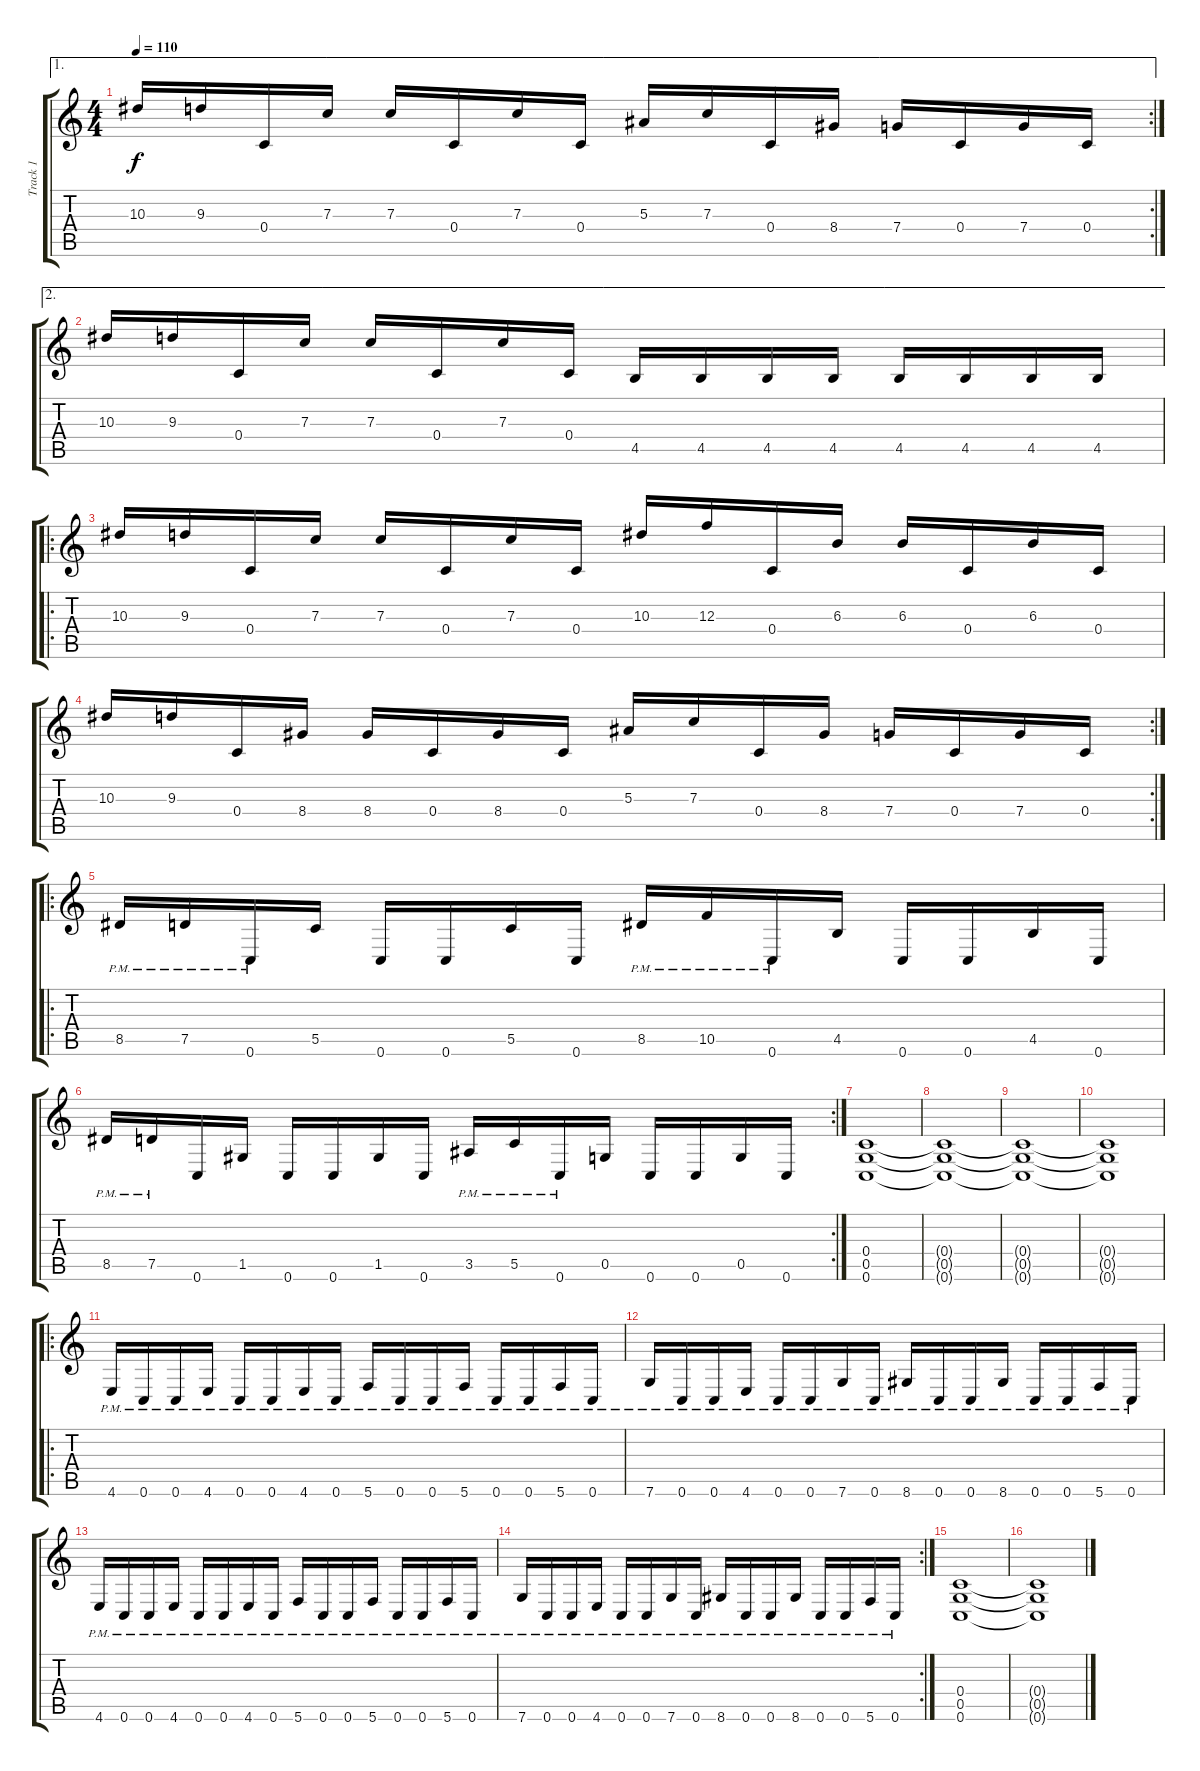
\track ("Track 1" "Track 1") {instrument distortionguitar}
\staff {score tabs}
\tuning (D4 A3 F3 C3 G2 C2) {hide}
\ae 1
\rc 2
\ts (4 4)
\tempo 110
\clef g2
\ks c
10.3.16{dy f} 9.3.16 0.4.16 7.3.16 7.3.16 0.4.16 7.3.16 0.4.16 5.3.16 7.3.16 0.4.16 8.4.16 7.4.16 0.4.16 7.4.16 0.4.16 |
\ae 2
10.3.16 9.3.16 0.4.16 7.3.16 7.3.16 0.4.16 7.3.16 0.4.16 4.5.16 4.5.16 4.5.16 4.5.16 4.5.16 4.5.16 4.5.16 4.5.16 |
\ro
10.3.16{balance 2} 9.3.16 0.4.16 7.3.16 7.3.16 0.4.16 7.3.16 0.4.16 10.3.16 12.3.16 0.4.16 6.3.16 6.3.16 0.4.16 6.3.16 0.4.16 |
\rc 2
10.3.16 9.3.16 0.4.16 8.4.16 8.4.16 0.4.16 8.4.16 0.4.16 5.3.16 7.3.16 0.4.16 8.4.16 7.4.16 0.4.16 7.4.16 0.4.16 |
\ro
8.5{pm}.16 7.5{pm}.16 0.6{pm}.16 5.5.16 0.6.16 0.6.16 5.5.16 0.6.16 8.5{pm}.16 10.5{pm}.16 0.6{pm}.16 4.5.16 0.6.16 0.6.16 4.5.16 0.6.16 |
\rc 2
8.5{pm}.16 7.5{pm}.16 0.6.16 1.5.16 0.6.16 0.6.16 1.5.16 0.6.16 3.5{pm}.16 5.5{pm}.16 0.6{pm}.16 0.5.16 0.6.16 0.6.16 0.5.16 0.6.16 |
(0.4 0.5 0.6).1 |
(0.4{t} 0.5{t} 0.6{t}).1 |
(0.4{t} 0.5{t} 0.6{t}).1 |
(0.4{t} 0.5{t} 0.6{t}).1 |
\ro
4.6{pm}.16 0.6{pm}.16 0.6{pm}.16 4.6{pm}.16 0.6{pm}.16 0.6{pm}.16 4.6{pm}.16 0.6{pm}.16 5.6{pm}.16 0.6{pm}.16 0.6{pm}.16 5.6{pm}.16 0.6{pm}.16 0.6{pm}.16 5.6{pm}.16 0.6{pm}.16 |
7.6{pm}.16 0.6{pm}.16 0.6{pm}.16 4.6{pm}.16 0.6{pm}.16 0.6{pm}.16 7.6{pm}.16 0.6{pm}.16 8.6{pm}.16 0.6{pm}.16 0.6{pm}.16 8.6{pm}.16 0.6{pm}.16 0.6{pm}.16 5.6{pm}.16 0.6{pm}.16 |
4.6{pm}.16 0.6{pm}.16 0.6{pm}.16 4.6{pm}.16 0.6{pm}.16 0.6{pm}.16 4.6{pm}.16 0.6{pm}.16 5.6{pm}.16 0.6{pm}.16 0.6{pm}.16 5.6{pm}.16 0.6{pm}.16 0.6{pm}.16 5.6{pm}.16 0.6{pm}.16 |
\rc 2
7.6{pm}.16 0.6{pm}.16 0.6{pm}.16 4.6{pm}.16 0.6{pm}.16 0.6{pm}.16 7.6{pm}.16 0.6{pm}.16 8.6{pm}.16 0.6{pm}.16 0.6{pm}.16 8.6{pm}.16 0.6{pm}.16 0.6{pm}.16 5.6{pm}.16 0.6{pm}.16 |
(0.4 0.5 0.6).1 |
(0.4{t} 0.5{t} 0.6{t}).1
